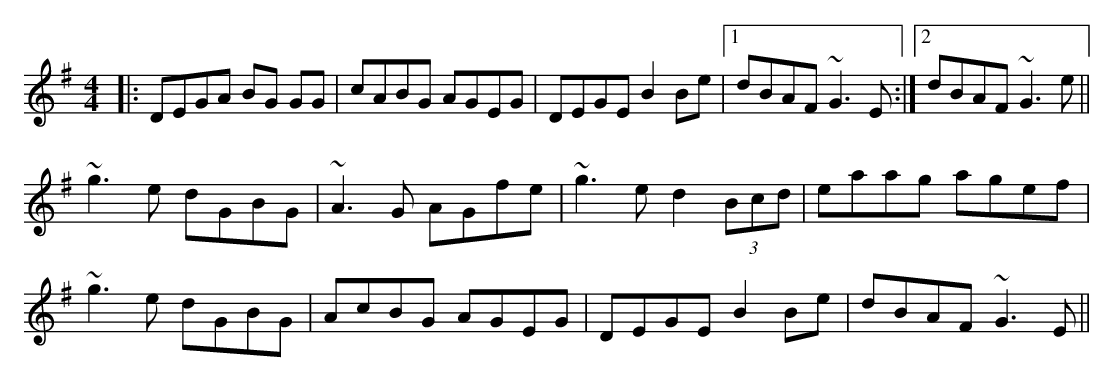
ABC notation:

X:1
M:4/4
K:G
|:DEGA BG GG|cABG AGEG|DEGE B2 Be|1 dBAF ~G3E:|2 dBAF ~G3e||
~g3 e dGBG|~A3G AGfe|~g3 e d2 (3Bcd|eaag agef|
~g3 e dGBG|AcBG AGEG|DEGE B2 Be|dBAF ~G3E||
